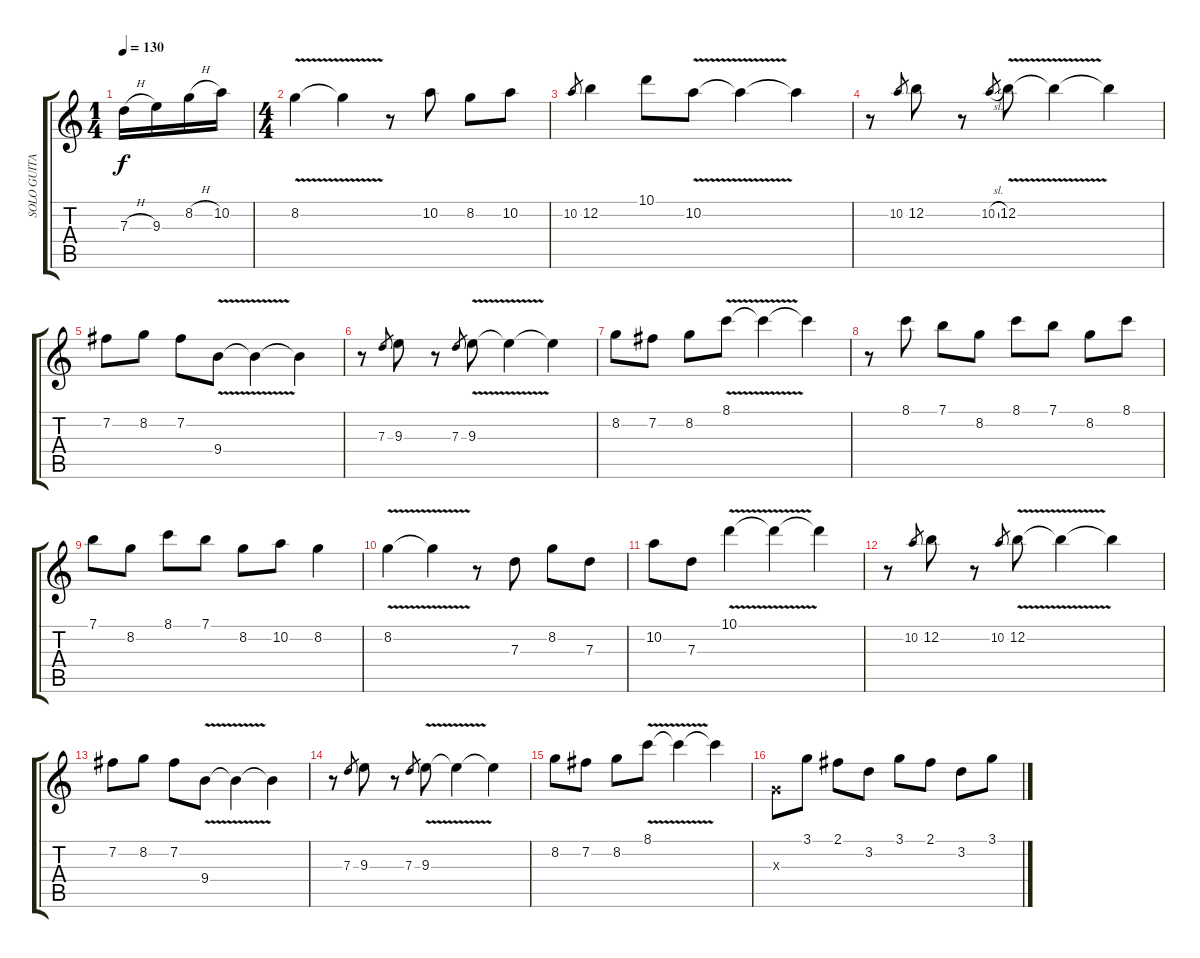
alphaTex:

\track ("SOLO GUITAR" "SOLO GUITA") {instrument distortionguitar}
\staff {score tabs}
\tuning (E4 B3 G3 D3 A2 E2) {hide}
\ts (1 4)
\tempo 130
\clef g2
\ks c
7.3{h}.16{dy f instrument distortionguitar} 9.3.16 8.2{h}.16 10.2.16 |
\ts (4 4)
8.2{v}.4 8.2{t}.4 r.8 10.2.8 8.2.8 10.2.8 |
10.2.8{gr} 12.2.4 10.1.8 10.2{v}.8 10.2{t}.4 10.2{t}.4 |
r.8 10.2.8{gr} 12.2.8 r.8 10.2{sl}.8{gr} 12.2{v}.8 12.2{t}.4 12.2{t}.4 |
7.2.8 8.2.8 7.2.8 9.4{v}.8 9.4{t}.4 9.4{t}.4 |
r.8 7.3.8{gr} 9.3.8 r.8 7.3.8{gr} 9.3{v}.8 9.3{t}.4 9.3{t}.4 |
8.2.8 7.2.8 8.2.8 8.1{v}.8 8.1{t}.4 8.1{t}.4 |
r.8 8.1.8 7.1.8 8.2.8 8.1.8 7.1.8 8.2.8 8.1.8 |
7.1.8 8.2.8 8.1.8 7.1.8 8.2.8 10.2.8 8.2.4 |
8.2{v}.4 8.2{t}.4 r.8 7.3.8 8.2.8 7.3.8 |
10.2.8 7.3.8 10.1{v}.4 10.1{t}.4 10.1{t}.4 |
r.8 10.2.8{gr} 12.2.8 r.8 10.2.8{gr} 12.2{v}.8 12.2{t}.4 12.2{t}.4 |
7.2.8 8.2.8 7.2.8 9.4{v}.8 9.4{t}.4 9.4{t}.4 |
r.8 7.3.8{gr} 9.3.8 r.8 7.3.8{gr} 9.3{v}.8 9.3{t}.4 9.3{t}.4 |
8.2.8 7.2.8 8.2.8 8.1{v}.8 8.1{t}.4 8.1{t}.4 |
0.3{x}.8 3.1.8 2.1.8 3.2.8 3.1.8 2.1.8 3.2.8 3.1.8
